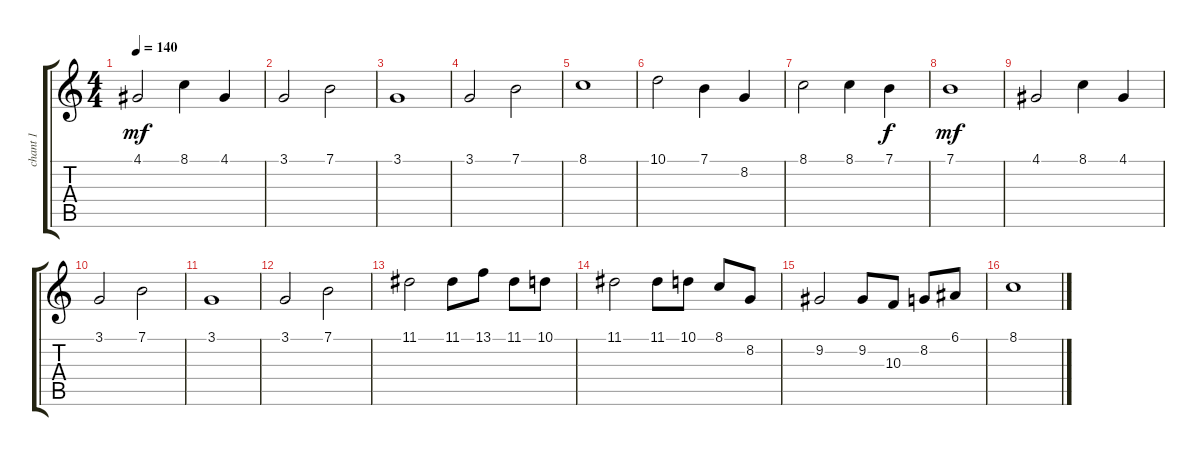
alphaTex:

\track ("chant 1" "chant 1") {instrument choiraahs}
\staff {score tabs}
\tuning (E4 B3 G3 D3 A2 E2) {hide}
\ts (4 4)
\tempo 140
\clef g2
\ks c
4.1.2{dy mf} 8.1.4 4.1.4 |
3.1.2 7.1.2 |
3.1.1 |
3.1.2 7.1.2 |
8.1.1 |
10.1.2 7.1.4 8.2.4 |
8.1.2 8.1.4 7.1.4{dy f} |
7.1.1{dy mf} |
4.1.2 8.1.4 4.1.4 |
3.1.2 7.1.2 |
3.1.1 |
3.1.2 7.1.2 |
11.1.2 11.1.8 13.1.8 11.1.8 10.1.8 |
11.1.2 11.1.8 10.1.8 8.1.8 8.2.8 |
9.2.2 9.2.8 10.3.8 8.2.8 6.1.8 |
8.1.1
